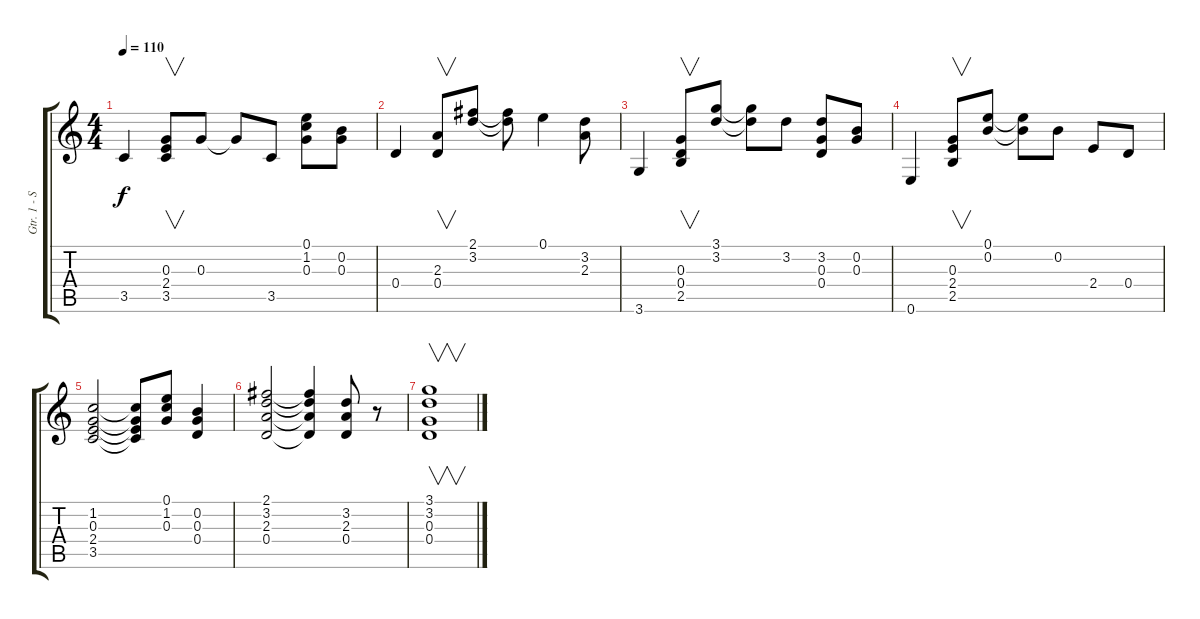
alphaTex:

\track ("Gtr. 1 - Son Crunch" "Gtr. 1 - S") {instrument overdrivenguitar}
\staff {score tabs}
\tuning (E4 B3 G3 D3 A2 E2) {hide}
\ts (4 4)
\tempo 110
\clef g2
\ks c
3.5.4{dy f} (0.3 2.4 3.5).8{v} 0.3.8 0.3{t}.8 3.5.8 (0.1 1.2 0.3).8 (0.2 0.3).8 |
0.4.4 (2.3 0.4).8{v} (2.1 3.2).8 (2.1{t} 3.2{t}).8 0.1.4 (3.2 2.3).8 |
3.6.4 (0.3 0.4 2.5).8{v} (3.1 3.2).8 (3.1{t} 3.2{t}).8 3.2.8 (3.2 0.3 0.4).8 (0.2 0.3).8 |
0.6.4 (0.3 2.4 2.5).8{v} (0.1 0.2).8 (0.1{t} 0.2{t}).8 0.2.8 2.4.8 0.4.8 |
(1.2 0.3 2.4 3.5).2 (1.2{t} 0.3{t} 2.4{t} 3.5{t}).8 (0.1 1.2 0.3).8 (0.2 0.3 0.4).4 |
(2.1 3.2 2.3 0.4).2 (2.1{t} 3.2{t} 2.3{t} 0.4{t}).4 (3.2 2.3 0.4).8 r.8 |
(3.1 3.2 0.3 0.4).1{v}
